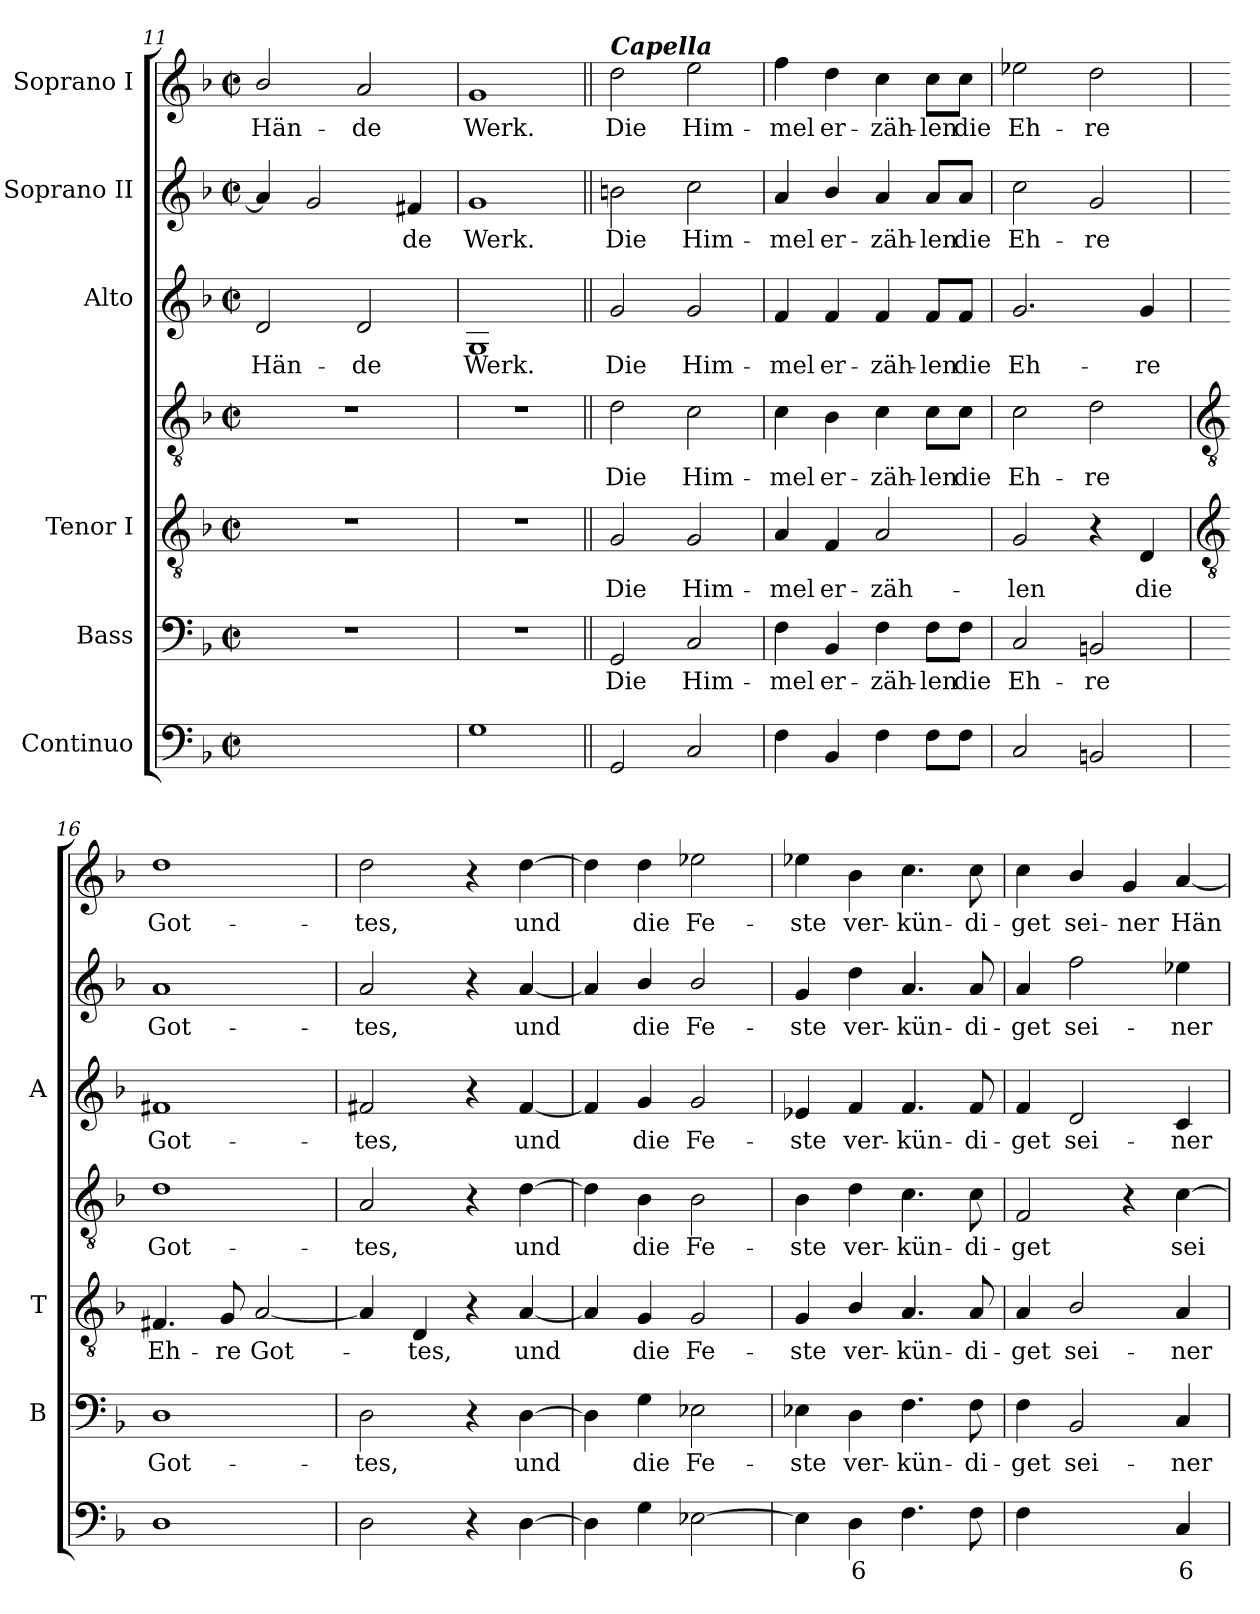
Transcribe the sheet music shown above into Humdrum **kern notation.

**kern	**text	**text	**kern	**text	**kern	**text	**kern	**text	**kern	**text	**kern	**text	**kern	**text
*part6	*part6	*part6	*part5	*part5	*part4	*part4	*part4	*part4	*part3	*part3	*part2	*part2	*part1	*part1
*staff7	*staff7	*staff7	*staff6	*staff6	*staff5	*staff5	*staff4	*staff4	*staff3	*staff3	*staff2	*staff2	*staff1	*staff1
*I"Continuo	*	*	*I"Bass	*	*I"Tenor I	*	*	*	*I"Alto	*	*I"Soprano II	*	*I"Soprano I	*
*	*	*	*I'B	*	*I'T	*	*	*	*I'A	*	*	*	*	*
*clefF4	*	*	*clefF4	*	*clefGv2	*	*clefGv2	*	*clefG2	*	*clefG2	*	*clefG2	*
*k[b-]	*	*	*k[b-]	*	*k[b-]	*	*k[b-]	*	*k[b-]	*	*k[b-]	*	*k[b-]	*
*F:	*	*	*F:	*	*F:	*	*F:	*	*F:	*	*F:	*	*F:	*
*M2/2	*	*	*M2/2	*	*M2/2	*	*M2/2	*	*M2/2	*	*M2/2	*	*M2/2	*
*met(c|)	*	*	*met(c|)	*	*met(c|)	*	*met(c|)	*	*met(c|)	*	*met(c|)	*	*met(c|)	*
=11	=11	=11	=11	=11	=11	=11	=11	=11	=11	=11	=11	=11	=11	=11
!	!LO:LY:b	!LO:LY:b	!	!	!	!	!	!	!	!LO:LY:b	!	!	!	!LO:LY:b
[4dyy	6	3	1r	.	1r	.	1r	.	2d	Hän-	4a]	.	2b-/	Hän-
!	!LO:LY:b	!	!	!	!	!	!	!	!	!	!	!	!	!
4dyy_	4	.	.	.	.	.	.	.	.	.	2g	.	.	.
!	!LO:LY:b	!LO:LY:b	!	!	!	!	!	!	!	!LO:LY:b	!	!	!	!LO:LY:b
4dyy_	5	4	.	.	.	.	.	.	2d	-de	.	.	2a	-de
!	!LO:LY:b	!	!	!	!	!	!	!	!	!	!	!LO:LY:b	!	!
4dyy]	3	.	.	.	.	.	.	.	.	.	4f#X	de	.	.
=12	=12	=12	=12	=12	=12	=12	=12	=12	=12	=12	=12	=12	=12	=12
!	!	!	!	!	!	!	!	!	!	!LO:LY:b	!	!LO:LY:b	!	!LO:LY:b
1G	.	.	1r	.	1r	.	1r	.	1G	Werk.	1g	Werk.	1g	Werk.
=13||	=13||	=13||	=13||	=13||	=13||	=13||	=13||	=13||	=13||	=13||	=13||	=13||	=13||	=13||
!	!	!	!	!	!	!	!	!	!	!	!	!	!LO:TX:a:Bi:t=Capella	!
!	!	!	!	!LO:LY:b	!	!LO:LY:b	!	!LO:LY:b	!	!LO:LY:b	!	!LO:LY:b	!	!LO:LY:b
2GG	.	.	2GG	Die	2G	-Die	2d	Die	2g	Die	2bn	Die	2dd	Die
!	!	!	!	!LO:LY:b	!	!LO:LY:b	!	!LO:LY:b	!	!LO:LY:b	!	!LO:LY:b	!	!LO:LY:b
2C	.	.	2C	Him-	2G	Him-	2c	Him-	2g	Him-	2cc	Him-	2ee	Him-
=14	=14	=14	=14	=14	=14	=14	=14	=14	=14	=14	=14	=14	=14	=14
!	!	!	!	!LO:LY:b	!	!LO:LY:b	!	!LO:LY:b	!	!LO:LY:b	!	!LO:LY:b	!	!LO:LY:b
4F	.	.	4F	-mel	4A	mel	4c	-mel	4f	-mel	4a	-mel	4ff	-mel
!	!	!	!	!LO:LY:b	!	!LO:LY:b	!	!LO:LY:b	!	!LO:LY:b	!	!LO:LY:b	!	!LO:LY:b
4BB-	.	.	4BB-	er-	4F	er-	4B-	er-	4f	er-	4b-/	er-	4dd	er-
!	!	!	!	!LO:LY:b	!	!LO:LY:b	!	!LO:LY:b	!	!LO:LY:b	!	!LO:LY:b	!	!LO:LY:b
4F	.	.	4F	-zäh-	2A	-zäh-	4c	-zäh-	4f	-zäh-	4a	-zäh-	4cc	-zäh-
!	!	!	!	!LO:LY:b	!	!	!	!LO:LY:b	!	!LO:LY:b	!	!LO:LY:b	!	!LO:LY:b
8FL	.	.	8F\L	-len	.	.	8c\L	-len	8f/L	-len	8a/L	-len	8cc\L	-len
!	!	!	!	!LO:LY:b	!	!	!	!LO:LY:b	!	!LO:LY:b	!	!LO:LY:b	!	!LO:LY:b
8FJ	.	.	8F\J	die	.	.	8c\J	die	8f/J	die	8a/J	die	8cc\J	die
=15	=15	=15	=15	=15	=15	=15	=15	=15	=15	=15	=15	=15	=15	=15
!	!	!	!	!LO:LY:b	!	!LO:LY:b	!	!LO:LY:b	!	!LO:LY:b	!	!LO:LY:b	!	!LO:LY:b
2C	.	.	2C	Eh-	2G	len	2c	-Eh-	2.g	Eh-	2cc	Eh-	2ee-X	Eh-
!	!	!	!	!LO:LY:b	!	!	!	!LO:LY:b	!	!	!	!LO:LY:b	!	!LO:LY:b
2BBn	.	.	2BBn	-re	4r	.	2d	-re	.	.	2g	-re	2dd	-re
!	!	!	!	!	!	!LO:LY:b	!	!	!	!LO:LY:b	!	!	!	!
.	.	.	.	.	4D	die	.	.	4g	-re	.	.	.	.
!!LO:LB:g=z
=16	=16	=16	=16	=16	=16	=16	=16	=16	=16	=16	=16	=16	=16	=16
*	*	*	*	*	*clefGv2	*	*clefGv2	*	*	*	*	*	*	*
!	!	!	!	!LO:LY:b	!	!LO:LY:b	!	!LO:LY:b	!	!LO:LY:b	!	!LO:LY:b	!	!LO:LY:b
1D	.	.	1D	Got-	4.F#X	-Eh-	1d	Got-	1f#X	Got-	1a	Got-	1dd	Got-
!	!	!	!	!	!	!LO:LY:b	!	!	!	!	!	!	!	!
.	.	.	.	.	8G	-re	.	.	.	.	.	.	.	.
!	!	!	!	!	!	!LO:LY:b	!	!	!	!	!	!	!	!
.	.	.	.	.	[2A	Got-	.	.	.	.	.	.	.	.
=17	=17	=17	=17	=17	=17	=17	=17	=17	=17	=17	=17	=17	=17	=17
!	!	!	!	!LO:LY:b	!	!	!	!LO:LY:b	!	!LO:LY:b	!	!LO:LY:b	!	!LO:LY:b
2D	.	.	2D	-tes,	4A]	.	2A	tes,	2f#X	-tes,	2a	-tes,	2dd	-tes,
!	!	!	!	!	!	!LO:LY:b	!	!	!	!	!	!	!	!
.	.	.	.	.	4D	tes,	.	.	.	.	.	.	.	.
4r	.	.	4r	.	4r	.	4r	.	4r	.	4r	.	4r	.
!	!	!	!	!LO:LY:b	!	!LO:LY:b	!	!LO:LY:b	!	!LO:LY:b	!	!LO:LY:b	!	!LO:LY:b
[4D	.	.	[4D	und	[4A	und	[4d	und	[4f#	und	[4a	und	[4dd	und
=18	=18	=18	=18	=18	=18	=18	=18	=18	=18	=18	=18	=18	=18	=18
4D]	.	.	4D]	.	4A]	.	4d]	.	4f#]	.	4a]	.	4dd]	.
!	!	!	!	!LO:LY:b	!	!LO:LY:b	!	!LO:LY:b	!	!LO:LY:b	!	!LO:LY:b	!	!LO:LY:b
4G	.	.	4G	die	4G	-die	4B-	die	4g	die	4b-/	die	4dd	die
!	!	!	!	!LO:LY:b	!	!LO:LY:b	!	!LO:LY:b	!	!LO:LY:b	!	!LO:LY:b	!	!LO:LY:b
[2E-X	.	.	2E-X	Fe-	2G	Fe-	2B-	Fe-	2g	Fe-	2b-/	Fe-	2ee-X	Fe-
=19	=19	=19	=19	=19	=19	=19	=19	=19	=19	=19	=19	=19	=19	=19
!	!	!	!	!LO:LY:b	!	!LO:LY:b	!	!LO:LY:b	!	!LO:LY:b	!	!LO:LY:b	!	!LO:LY:b
4E-]	.	.	4E-X	-ste	4G	-ste	4B-	-ste	4e-X	-ste	4g	-ste	4ee-X	-ste
!	!LO:LY:b	!	!	!LO:LY:b	!	!LO:LY:b	!	!LO:LY:b	!	!LO:LY:b	!	!LO:LY:b	!	!LO:LY:b
4D	6	.	4D	ver-	4B-/	ver-	4d	ver-	4f	ver-	4dd	ver-	4b-	ver-
!	!	!	!	!LO:LY:b	!	!LO:LY:b	!	!LO:LY:b	!	!LO:LY:b	!	!LO:LY:b	!	!LO:LY:b
4.F	.	.	4.F	-kün-	4.A	-kün-	4.c	-kün-	4.f	-kün-	4.a	-kün-	4.cc	-kün-
!	!	!	!	!LO:LY:b	!	!LO:LY:b	!	!LO:LY:b	!	!LO:LY:b	!	!LO:LY:b	!	!LO:LY:b
8F	.	.	8F	-di-	8A	-di-	8c	-di-	8f	-di-	8a	-di-	8cc	-di-
=20	=20	=20	=20	=20	=20	=20	=20	=20	=20	=20	=20	=20	=20	=20
!	!	!	!	!LO:LY:b	!	!LO:LY:b	!	!LO:LY:b	!	!LO:LY:b	!	!LO:LY:b	!	!LO:LY:b
4F	.	.	4F	-get	4A	get	2F	-get	4f	-get	4a	-get	4cc	-get
!	!LO:LY:b	!	!	!LO:LY:b	!	!LO:LY:b	!	!	!	!LO:LY:b	!	!LO:LY:b	!	!LO:LY:b
[4BB-yy	5	.	2BB-	sei-	2B-/	sei-	.	.	2d	sei-	2ff	sei-	4b-/	sei-
!	!LO:LY:b	!	!	!	!	!	!	!	!	!	!	!	!	!LO:LY:b
4BB-yy]	6	.	.	.	.	.	4r	.	.	.	.	.	4g	-ner
!	!LO:LY:b	!	!	!LO:LY:b	!	!LO:LY:b	!	!LO:LY:b	!	!LO:LY:b	!	!LO:LY:b	!	!LO:LY:b
4C	6	.	4C	-ner	4A	-ner	[4c	sei-	4c	-ner	4ee-X	-ner	[4a	Hän-
=	=	=	=	=	=	=	=	=	=	=	=	=	=	=
*-	*-	*-	*-	*-	*-	*-	*-	*-	*-	*-	*-	*-	*-	*-
